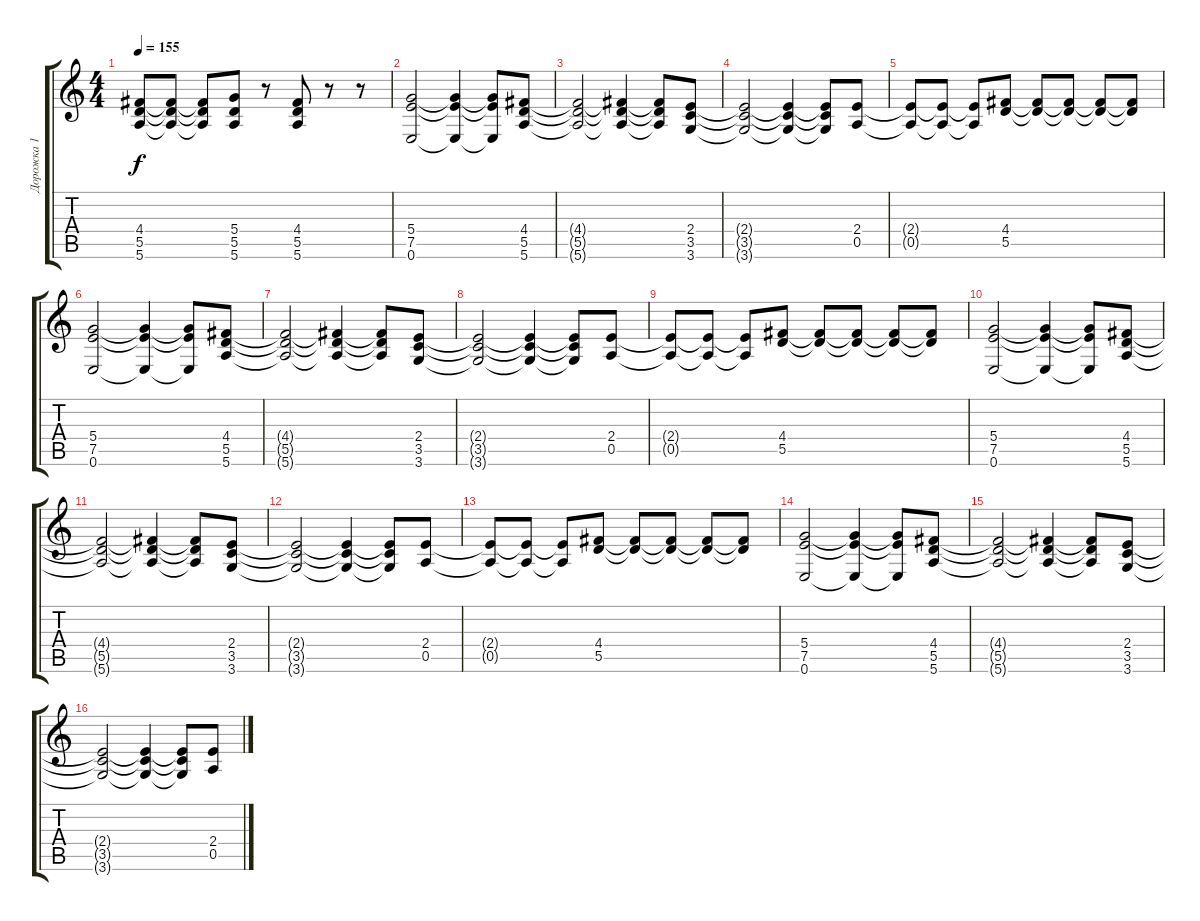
\track ("Дорожка 1" "Дорожка 1") {instrument distortionguitar}
\staff {score tabs}
\tuning (E4 B3 G3 D3 A2 E2) {hide}
\ts (4 4)
\tempo 155
\clef g2
\ks c
(4.4 5.5 5.6).8{dy f} (4.4{t} 5.5{t} 5.6{t}).8 (4.4{t} 5.5{t} 5.6{t}).8 (5.4 5.5 5.6).8 r.8 (4.4 5.5 5.6).8 r.8 r.8 |
(5.4 7.5 0.6).2 (5.4{t} 7.5{t} 0.6{t}).4 (5.4{t} 7.5{t} 0.6{t}).8 (4.4 5.5 5.6).8 |
(4.4{t} 5.5{t} 5.6{t}).2 (4.4{t} 5.5{t} 5.6{t}).4 (4.4{t} 5.5{t} 5.6{t}).8 (2.4 3.5 3.6).8 |
(2.4{t} 3.5{t} 3.6{t}).2 (2.4{t} 3.5{t} 3.6{t}).4 (2.4{t} 3.5{t} 3.6{t}).8 (2.4 0.5).8 |
(2.4{t} 0.5{t}).8 (2.4{t} 0.5{t}).8 (2.4{t} 0.5{t}).8 (4.4 5.5).8 (4.4{t} 5.5{t}).8 (4.4{t} 5.5{t}).8 (4.4{t} 5.5{t}).8 (4.4{t} 5.5{t}).8 |
(5.4 7.5 0.6).2 (5.4{t} 7.5{t} 0.6{t}).4 (5.4{t} 7.5{t} 0.6{t}).8 (4.4 5.5 5.6).8 |
(4.4{t} 5.5{t} 5.6{t}).2 (4.4{t} 5.5{t} 5.6{t}).4 (4.4{t} 5.5{t} 5.6{t}).8 (2.4 3.5 3.6).8 |
(2.4{t} 3.5{t} 3.6{t}).2 (2.4{t} 3.5{t} 3.6{t}).4 (2.4{t} 3.5{t} 3.6{t}).8 (2.4 0.5).8 |
(2.4{t} 0.5{t}).8 (2.4{t} 0.5{t}).8 (2.4{t} 0.5{t}).8 (4.4 5.5).8 (4.4{t} 5.5{t}).8 (4.4{t} 5.5{t}).8 (4.4{t} 5.5{t}).8 (4.4{t} 5.5{t}).8 |
(5.4 7.5 0.6).2 (5.4{t} 7.5{t} 0.6{t}).4 (5.4{t} 7.5{t} 0.6{t}).8 (4.4 5.5 5.6).8 |
(4.4{t} 5.5{t} 5.6{t}).2 (4.4{t} 5.5{t} 5.6{t}).4 (4.4{t} 5.5{t} 5.6{t}).8 (2.4 3.5 3.6).8 |
(2.4{t} 3.5{t} 3.6{t}).2 (2.4{t} 3.5{t} 3.6{t}).4 (2.4{t} 3.5{t} 3.6{t}).8 (2.4 0.5).8 |
(2.4{t} 0.5{t}).8 (2.4{t} 0.5{t}).8 (2.4{t} 0.5{t}).8 (4.4 5.5).8 (4.4{t} 5.5{t}).8 (4.4{t} 5.5{t}).8 (4.4{t} 5.5{t}).8 (4.4{t} 5.5{t}).8 |
(5.4 7.5 0.6).2 (5.4{t} 7.5{t} 0.6{t}).4 (5.4{t} 7.5{t} 0.6{t}).8 (4.4 5.5 5.6).8 |
(4.4{t} 5.5{t} 5.6{t}).2 (4.4{t} 5.5{t} 5.6{t}).4 (4.4{t} 5.5{t} 5.6{t}).8 (2.4 3.5 3.6).8 |
(2.4{t} 3.5{t} 3.6{t}).2 (2.4{t} 3.5{t} 3.6{t}).4 (2.4{t} 3.5{t} 3.6{t}).8 (2.4 0.5).8
